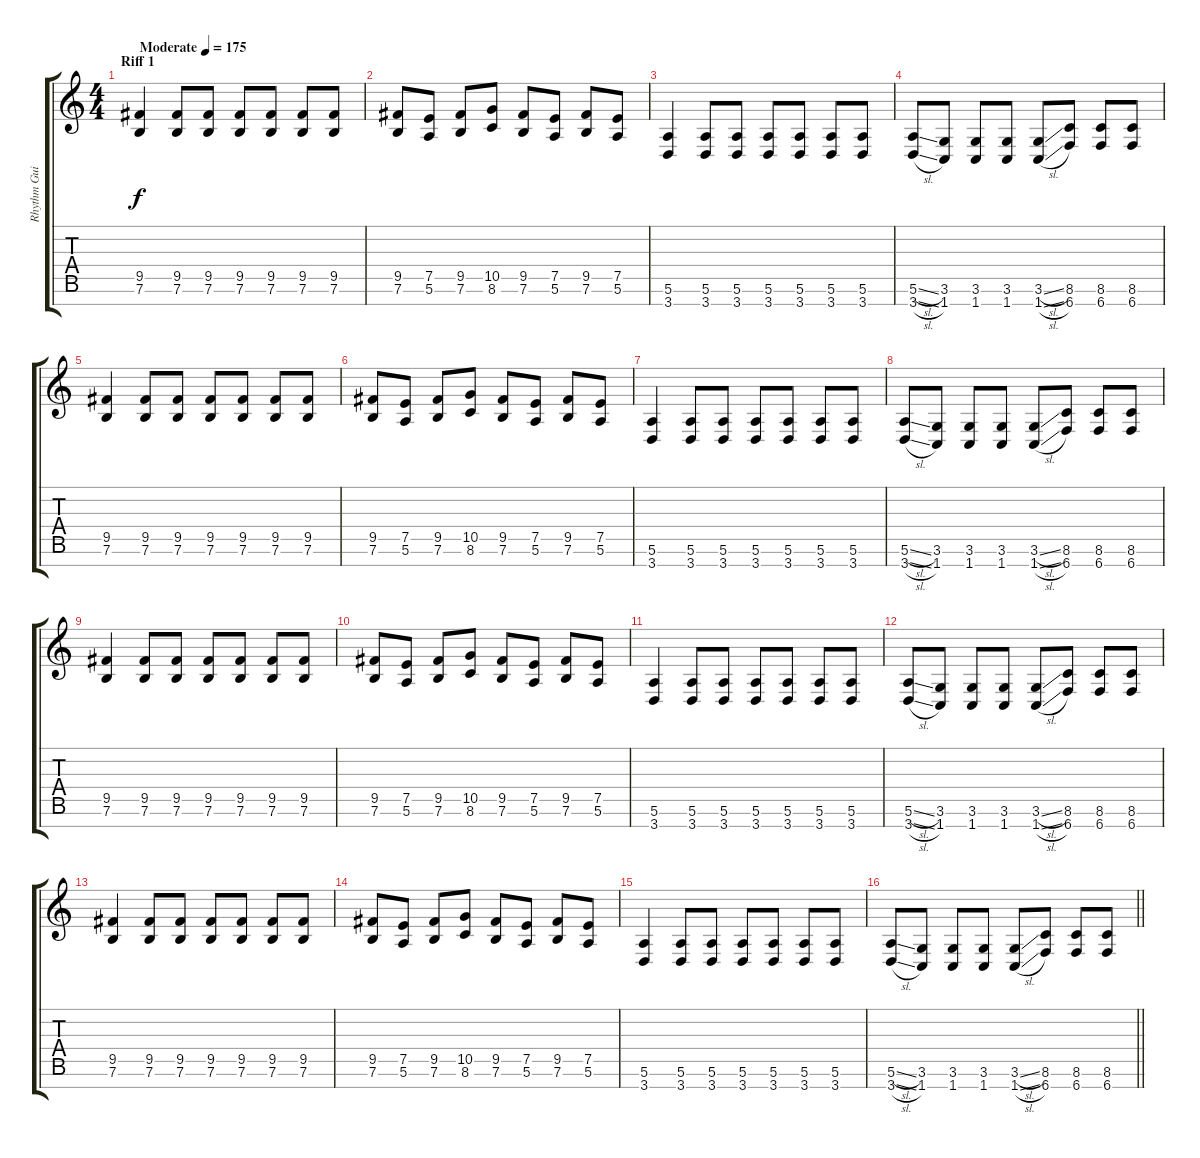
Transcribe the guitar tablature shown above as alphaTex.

\track ("Rhythm Guitar 2" "Rhythm Gui") {instrument overdrivenguitar}
\staff {score tabs}
\tuning (E4 B3 G3 D3 A2 E2 B1) {hide}
\ts (4 4)
\section ("" "Riff 1")
\tempo (175 "Moderate")
\clef g2
\ks c
(9.5 7.6).4{dy f instrument overdrivenguitar} (9.5 7.6).8 (9.5 7.6).8 (9.5 7.6).8 (9.5 7.6).8 (9.5 7.6).8 (9.5 7.6).8 |
(9.5 7.6).8 (7.5 5.6).8 (9.5 7.6).8 (10.5 8.6).8 (9.5 7.6).8 (7.5 5.6).8 (9.5 7.6).8 (7.5 5.6).8 |
(5.6 3.7).4 (5.6 3.7).8 (5.6 3.7).8 (5.6 3.7).8 (5.6 3.7).8 (5.6 3.7).8 (5.6 3.7).8 |
(5.6{sl} 3.7{sl}).8 (3.6 1.7).8 (3.6 1.7).8 (3.6 1.7).8 (3.6{sl} 1.7{sl}).8 (8.6 6.7).8 (8.6 6.7).8 (8.6 6.7).8 |
(9.5 7.6).4 (9.5 7.6).8 (9.5 7.6).8 (9.5 7.6).8 (9.5 7.6).8 (9.5 7.6).8 (9.5 7.6).8 |
(9.5 7.6).8 (7.5 5.6).8 (9.5 7.6).8 (10.5 8.6).8 (9.5 7.6).8 (7.5 5.6).8 (9.5 7.6).8 (7.5 5.6).8 |
(5.6 3.7).4 (5.6 3.7).8 (5.6 3.7).8 (5.6 3.7).8 (5.6 3.7).8 (5.6 3.7).8 (5.6 3.7).8 |
(5.6{sl} 3.7{sl}).8 (3.6 1.7).8 (3.6 1.7).8 (3.6 1.7).8 (3.6{sl} 1.7{sl}).8 (8.6 6.7).8 (8.6 6.7).8 (8.6 6.7).8 |
(9.5 7.6).4 (9.5 7.6).8 (9.5 7.6).8 (9.5 7.6).8 (9.5 7.6).8 (9.5 7.6).8 (9.5 7.6).8 |
(9.5 7.6).8 (7.5 5.6).8 (9.5 7.6).8 (10.5 8.6).8 (9.5 7.6).8 (7.5 5.6).8 (9.5 7.6).8 (7.5 5.6).8 |
(5.6 3.7).4 (5.6 3.7).8 (5.6 3.7).8 (5.6 3.7).8 (5.6 3.7).8 (5.6 3.7).8 (5.6 3.7).8 |
(5.6{sl} 3.7{sl}).8 (3.6 1.7).8 (3.6 1.7).8 (3.6 1.7).8 (3.6{sl} 1.7{sl}).8 (8.6 6.7).8 (8.6 6.7).8 (8.6 6.7).8 |
(9.5 7.6).4 (9.5 7.6).8 (9.5 7.6).8 (9.5 7.6).8 (9.5 7.6).8 (9.5 7.6).8 (9.5 7.6).8 |
(9.5 7.6).8 (7.5 5.6).8 (9.5 7.6).8 (10.5 8.6).8 (9.5 7.6).8 (7.5 5.6).8 (9.5 7.6).8 (7.5 5.6).8 |
(5.6 3.7).4 (5.6 3.7).8 (5.6 3.7).8 (5.6 3.7).8 (5.6 3.7).8 (5.6 3.7).8 (5.6 3.7).8 |
\barLineRight lightlight
(5.6{sl} 3.7{sl}).8 (3.6 1.7).8 (3.6 1.7).8 (3.6 1.7).8 (3.6{sl} 1.7{sl}).8 (8.6 6.7).8 (8.6 6.7).8 (8.6 6.7).8
